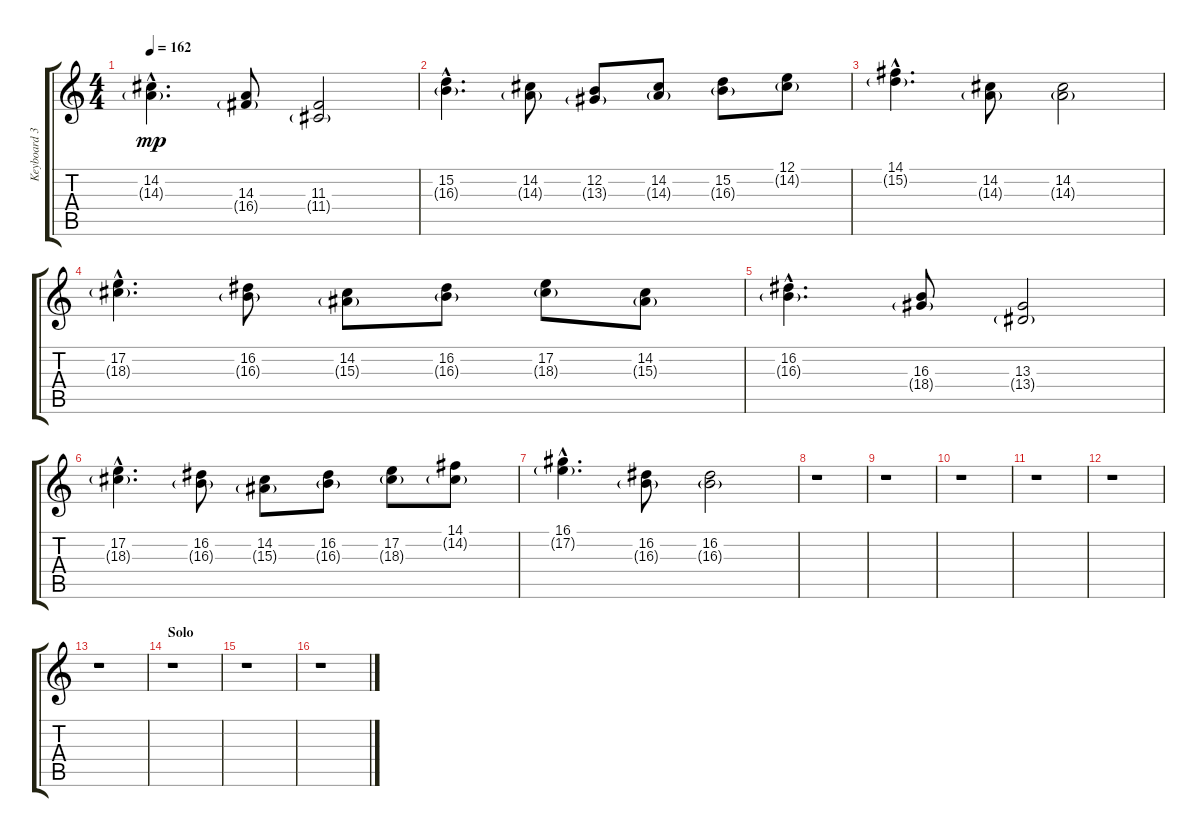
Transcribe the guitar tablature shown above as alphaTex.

\track ("Keyboard 3" "Keyboard 3") {instrument stringensemble1}
\staff {score tabs}
\tuning (E4 B3 G3 D3 A2 E2) {hide}
\ts (4 4)
\tempo 162
\clef g2
\ks c
(14.2{hac} 14.3{g hac}).4{d dy mp} (14.3 16.4{g}).8 (11.3 11.4{g}).2 |
(15.2{hac} 16.3{g hac}).4{d} (14.2 14.3{g}).8 (12.2 13.3{g}).8 (14.2 14.3{g}).8 (15.2 16.3{g}).8 (12.1 14.2{g}).8 |
(14.1{hac} 15.2{g hac}).4{d} (14.2 14.3{g}).8 (14.2 14.3{g}).2 |
(17.2{hac} 18.3{g hac}).4{d} (16.2 16.3{g}).8 (14.2 15.3{g}).8 (16.2 16.3{g}).8 (17.2 18.3{g}).8 (14.2 15.3{g}).8 |
(16.2{hac} 16.3{g hac}).4{d} (16.3 18.4{g}).8 (13.3 13.4{g}).2 |
(17.2{hac} 18.3{g hac}).4{d} (16.2 16.3{g}).8 (14.2 15.3{g}).8 (16.2 16.3{g}).8 (17.2 18.3{g}).8 (14.1 14.2{g}).8 |
(16.1{hac} 17.2{g hac}).4{d} (16.2 16.3{g}).8 (16.2 16.3{g}).2 |
r.1 |
r.1 |
\section ("" "")
r.1 |
r.1 |
r.1 |
r.1 |
\section ("" "Solo")
r.1 |
r.1 |
r.1
